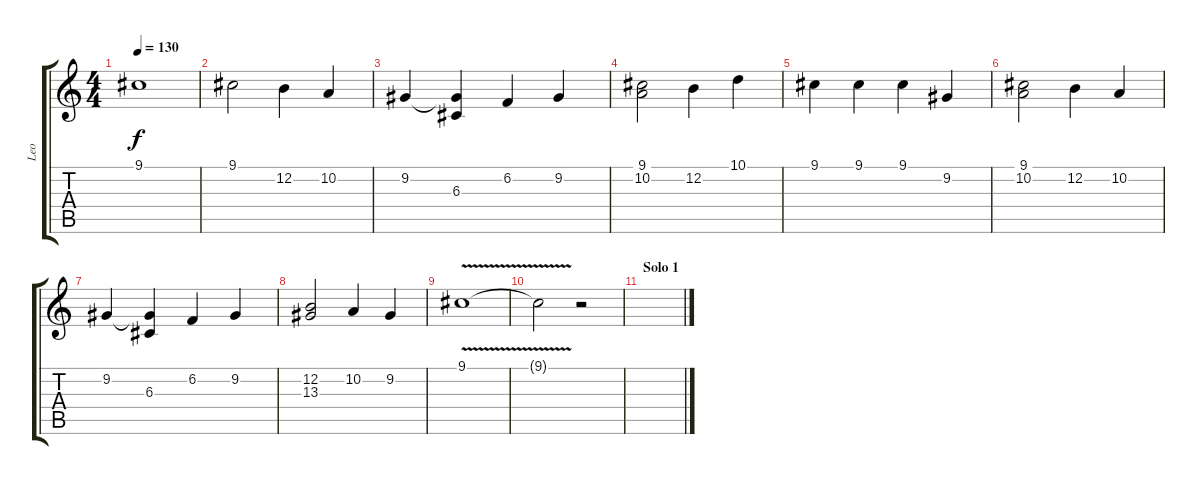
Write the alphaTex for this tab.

\track ("Leo" "Leo") {instrument lead1square}
\staff {score tabs}
\tuning (E4 B3 G3 D3 A2 E2) {hide}
\ts (4 4)
\tempo 130
\clef g2
\ks c
9.1.1{dy f} |
9.1.2 12.2.4 10.2.4 |
9.2.4 (9.2{t} 6.3).4 6.2.4 9.2.4 |
(9.1 10.2).2 12.2.4 10.1.4 |
9.1.4 9.1.4 9.1.4 9.2.4 |
(9.1 10.2).2 12.2.4 10.2.4 |
9.2.4 (9.2{t} 6.3).4 6.2.4 9.2.4 |
(12.2 13.3).2 10.2.4 9.2.4 |
9.1{v}.1 |
9.1{t}.2 r.2 |
\section ("" "Solo 1")
